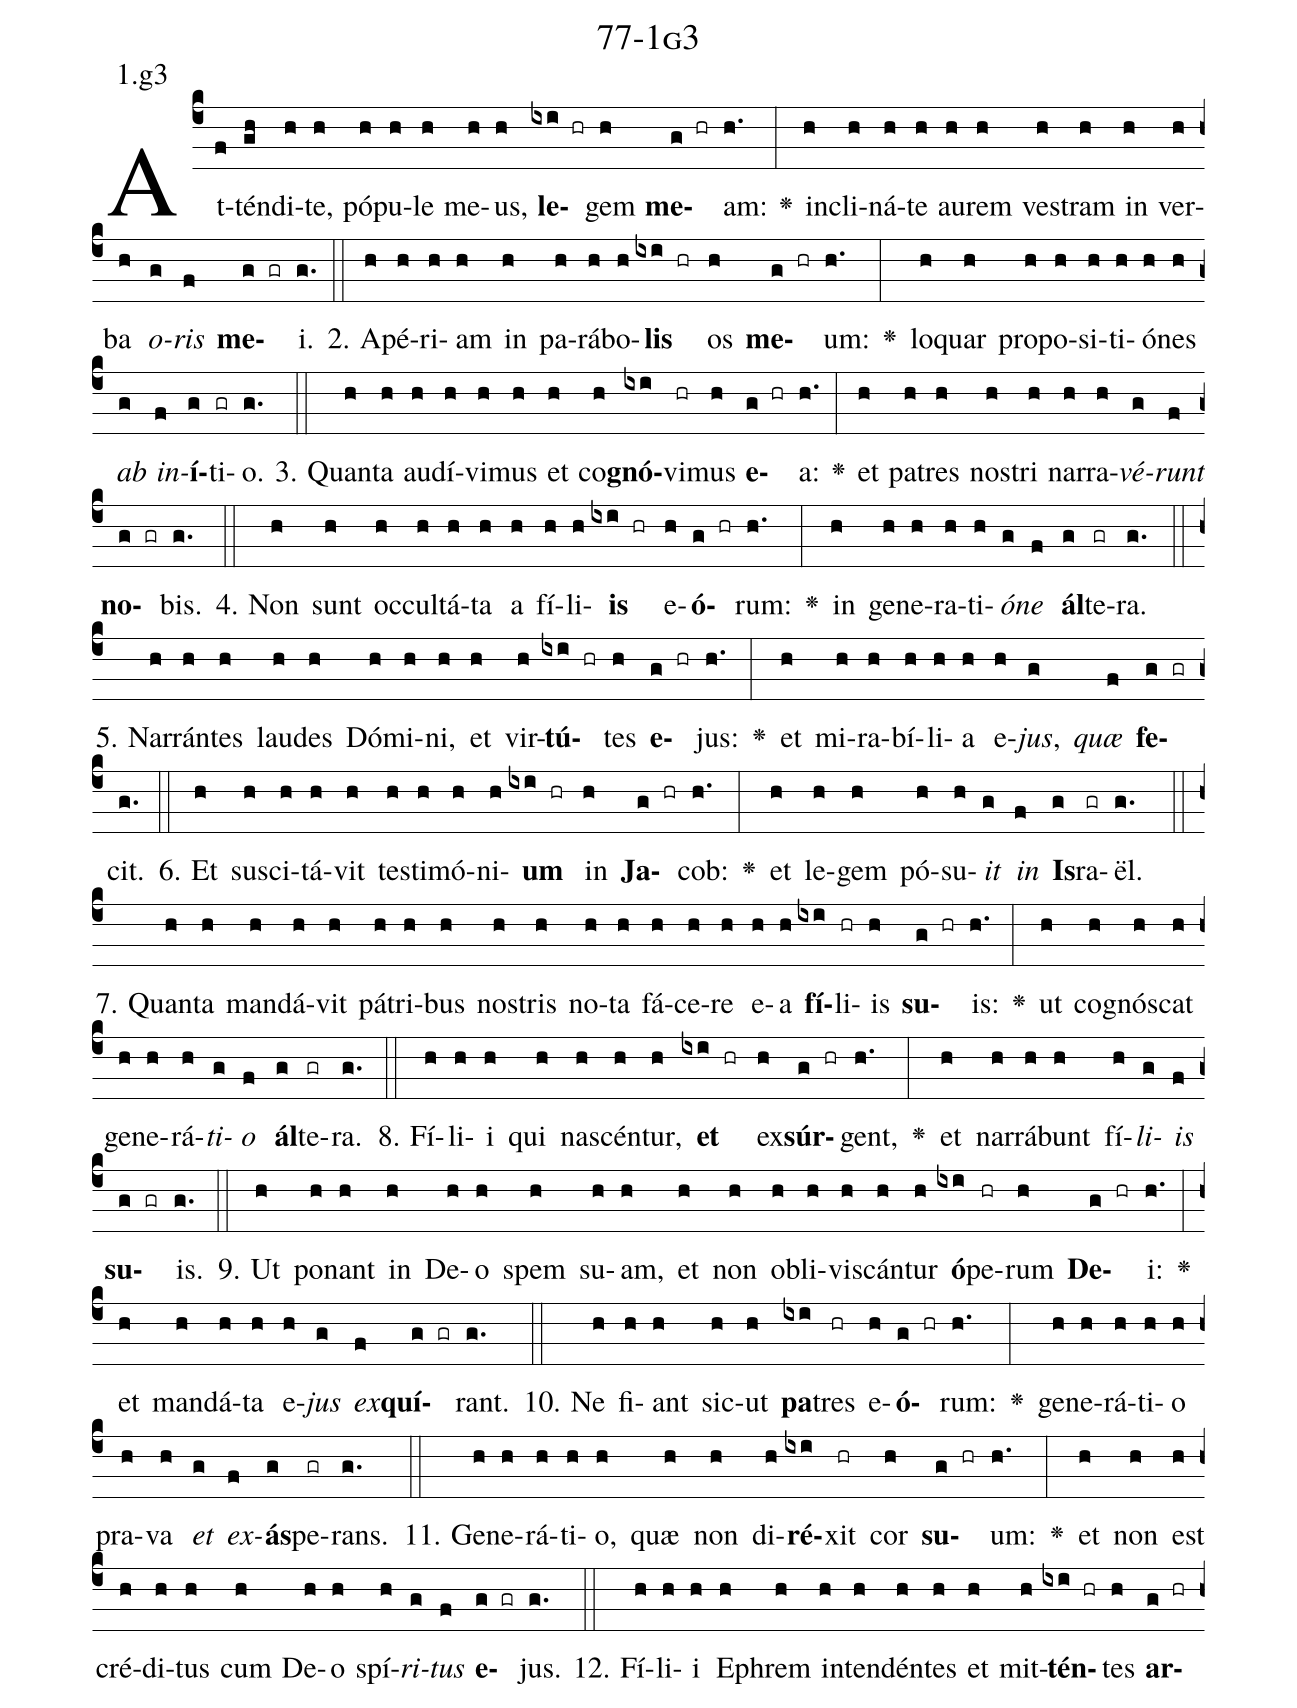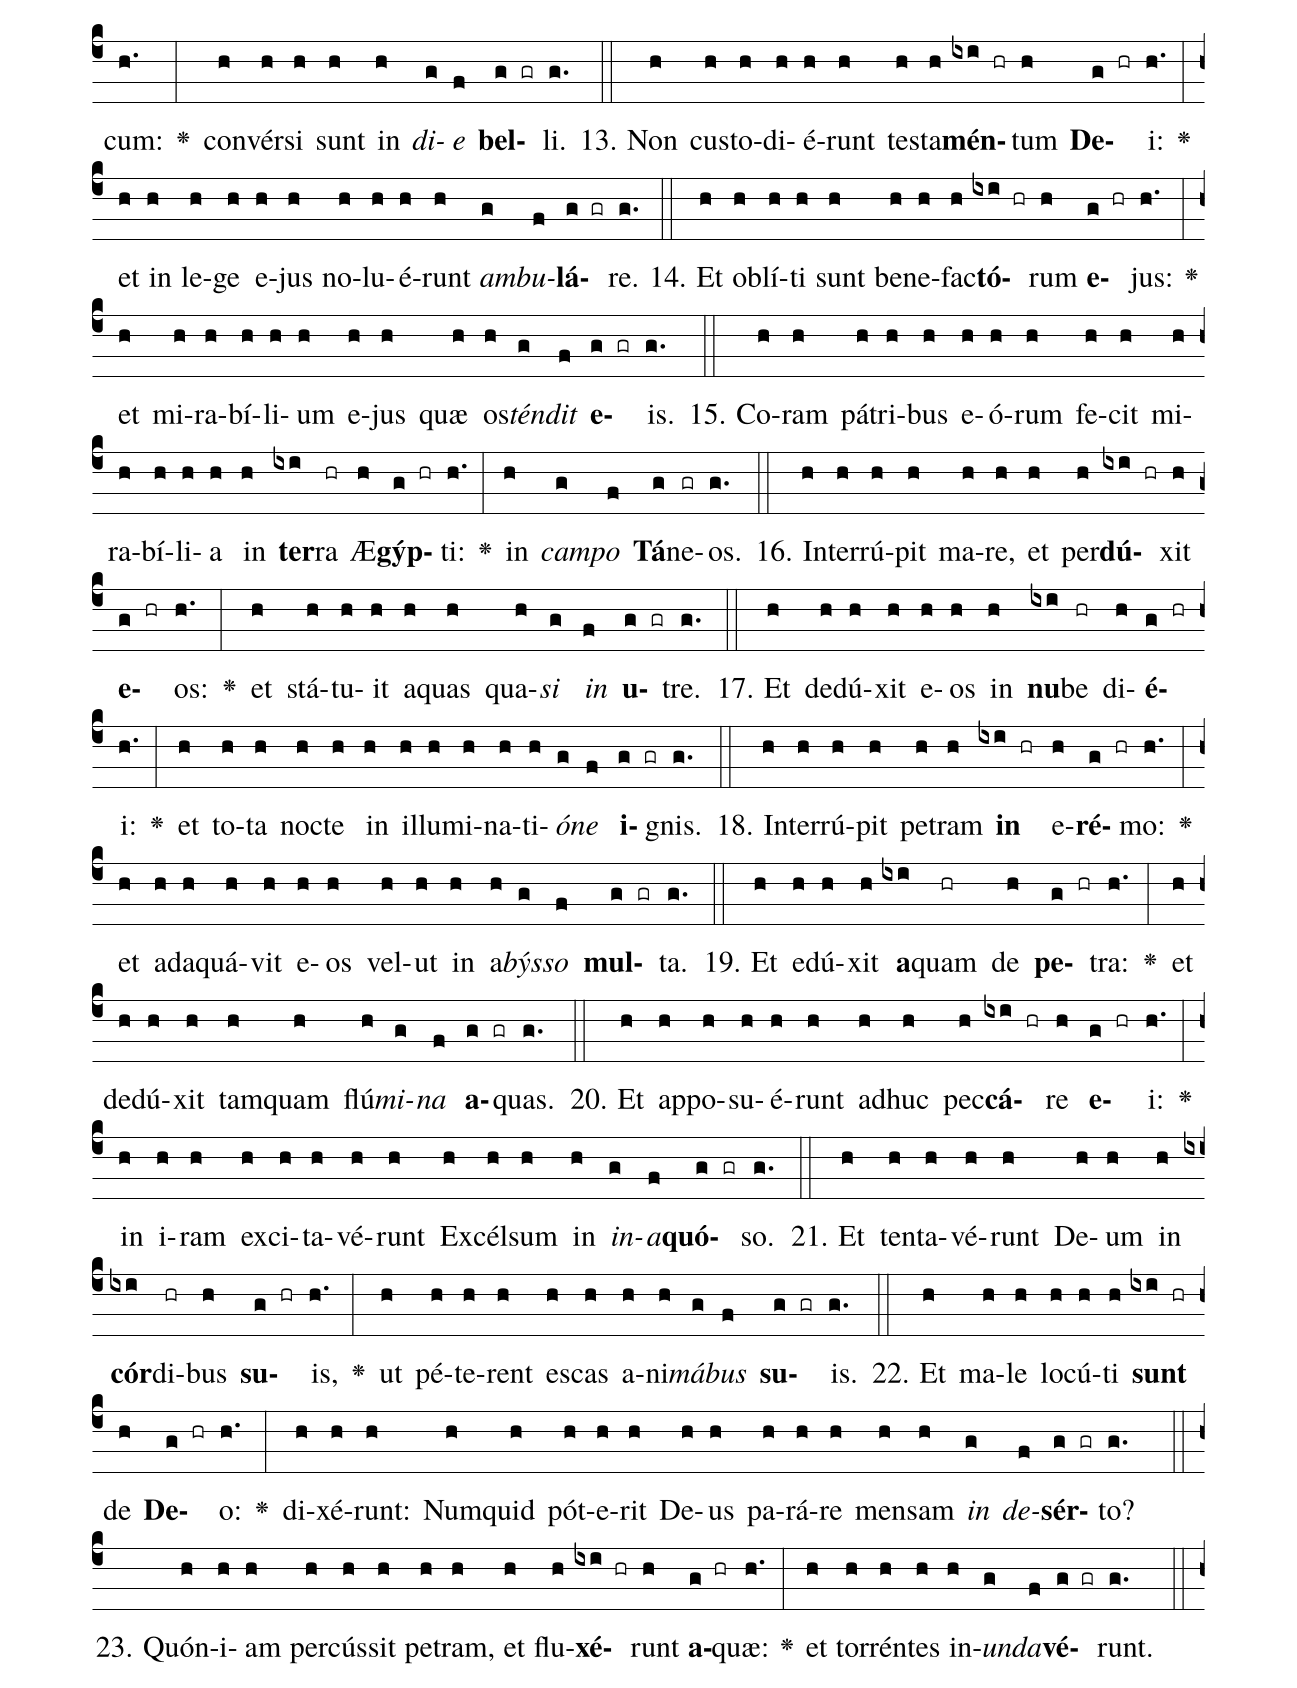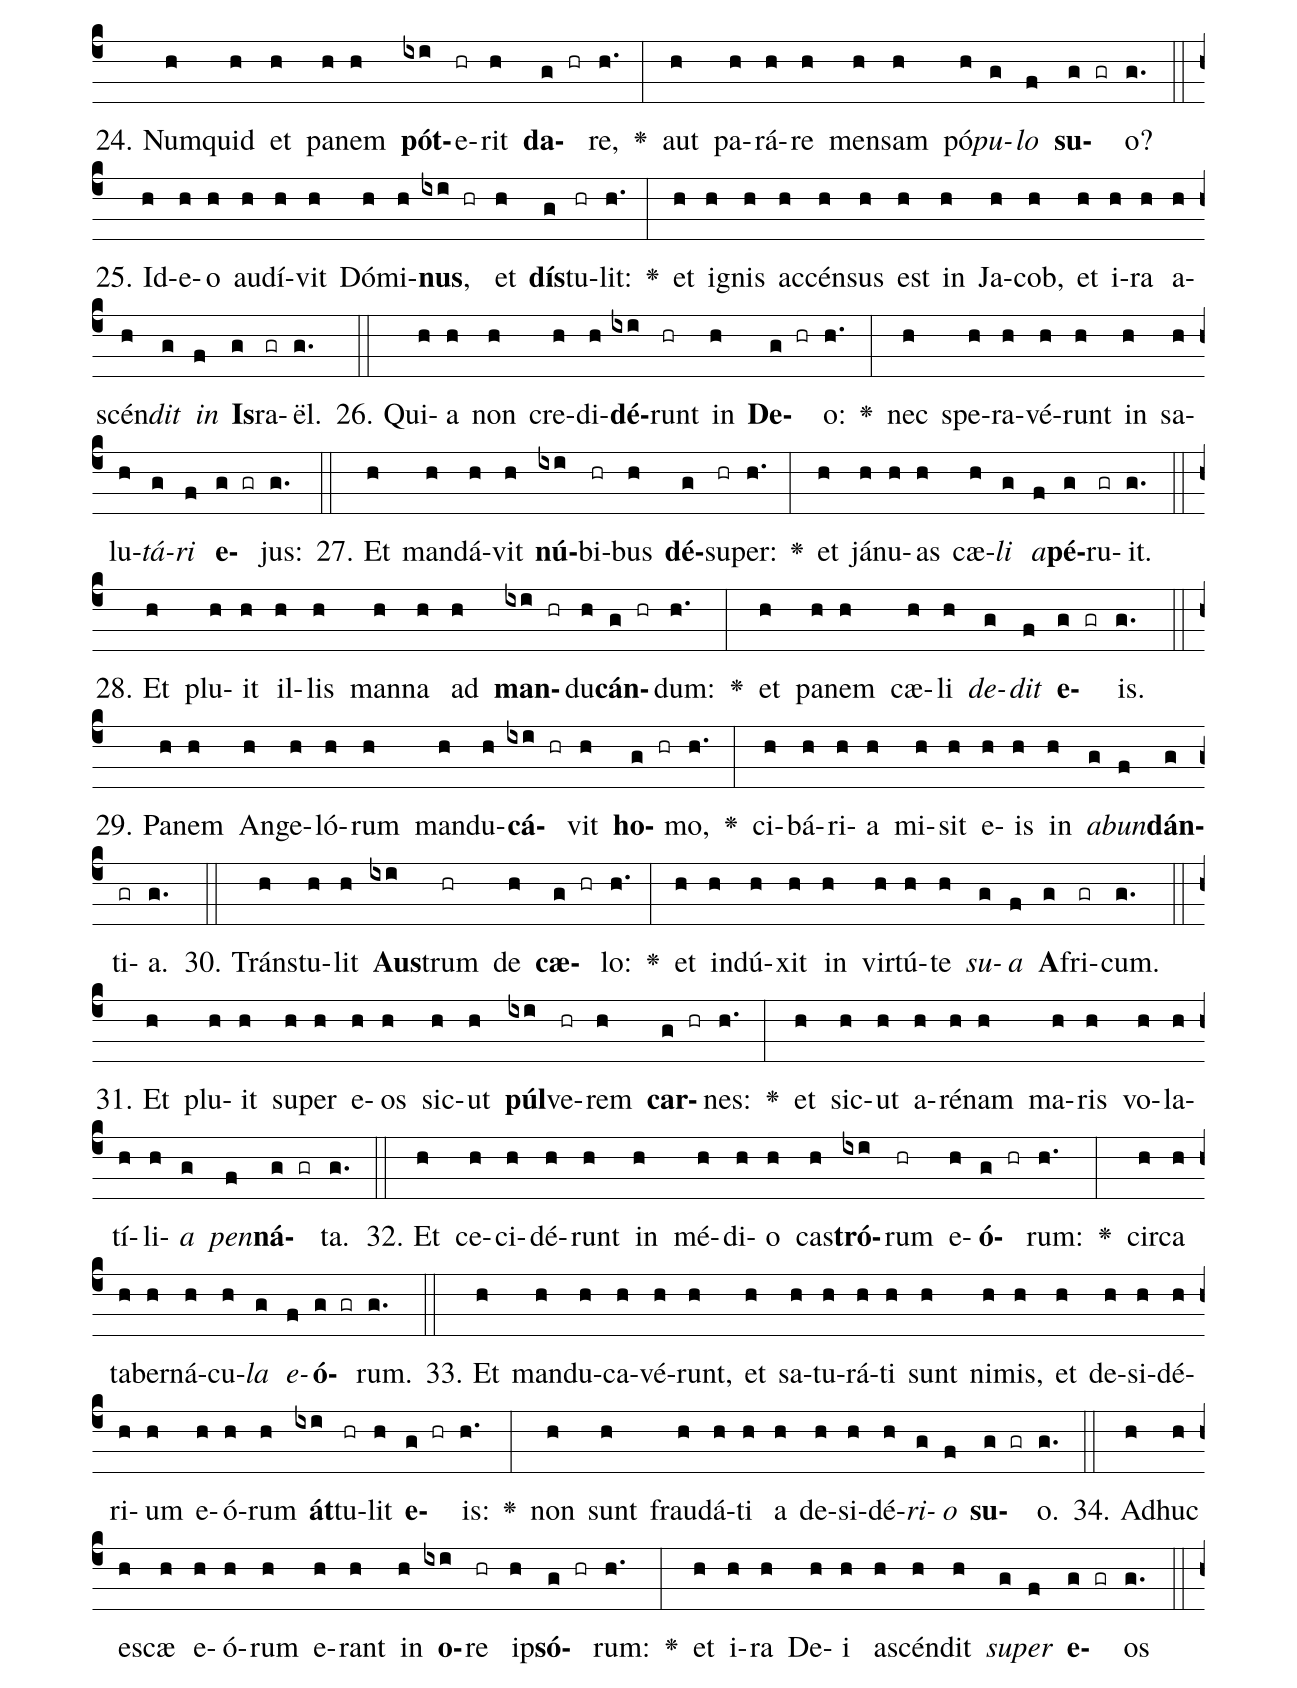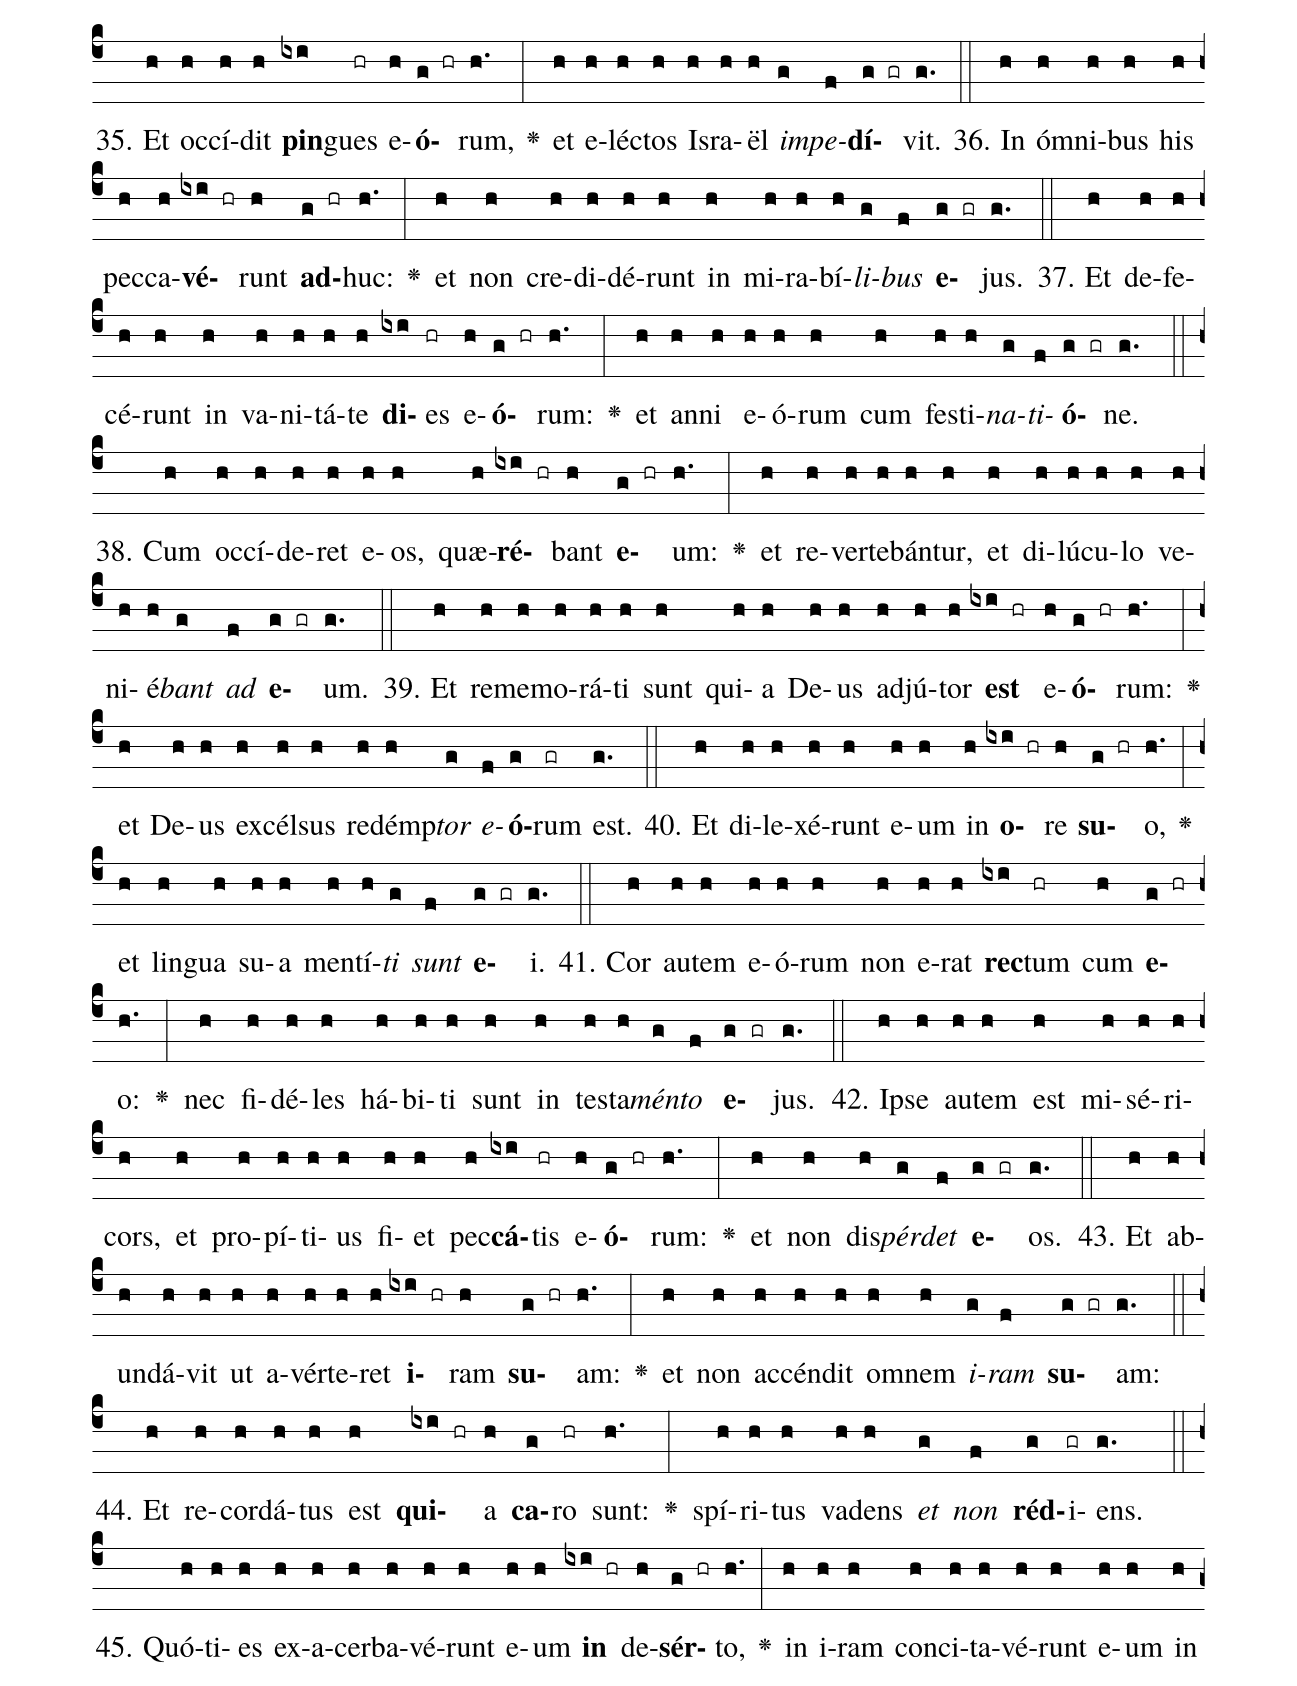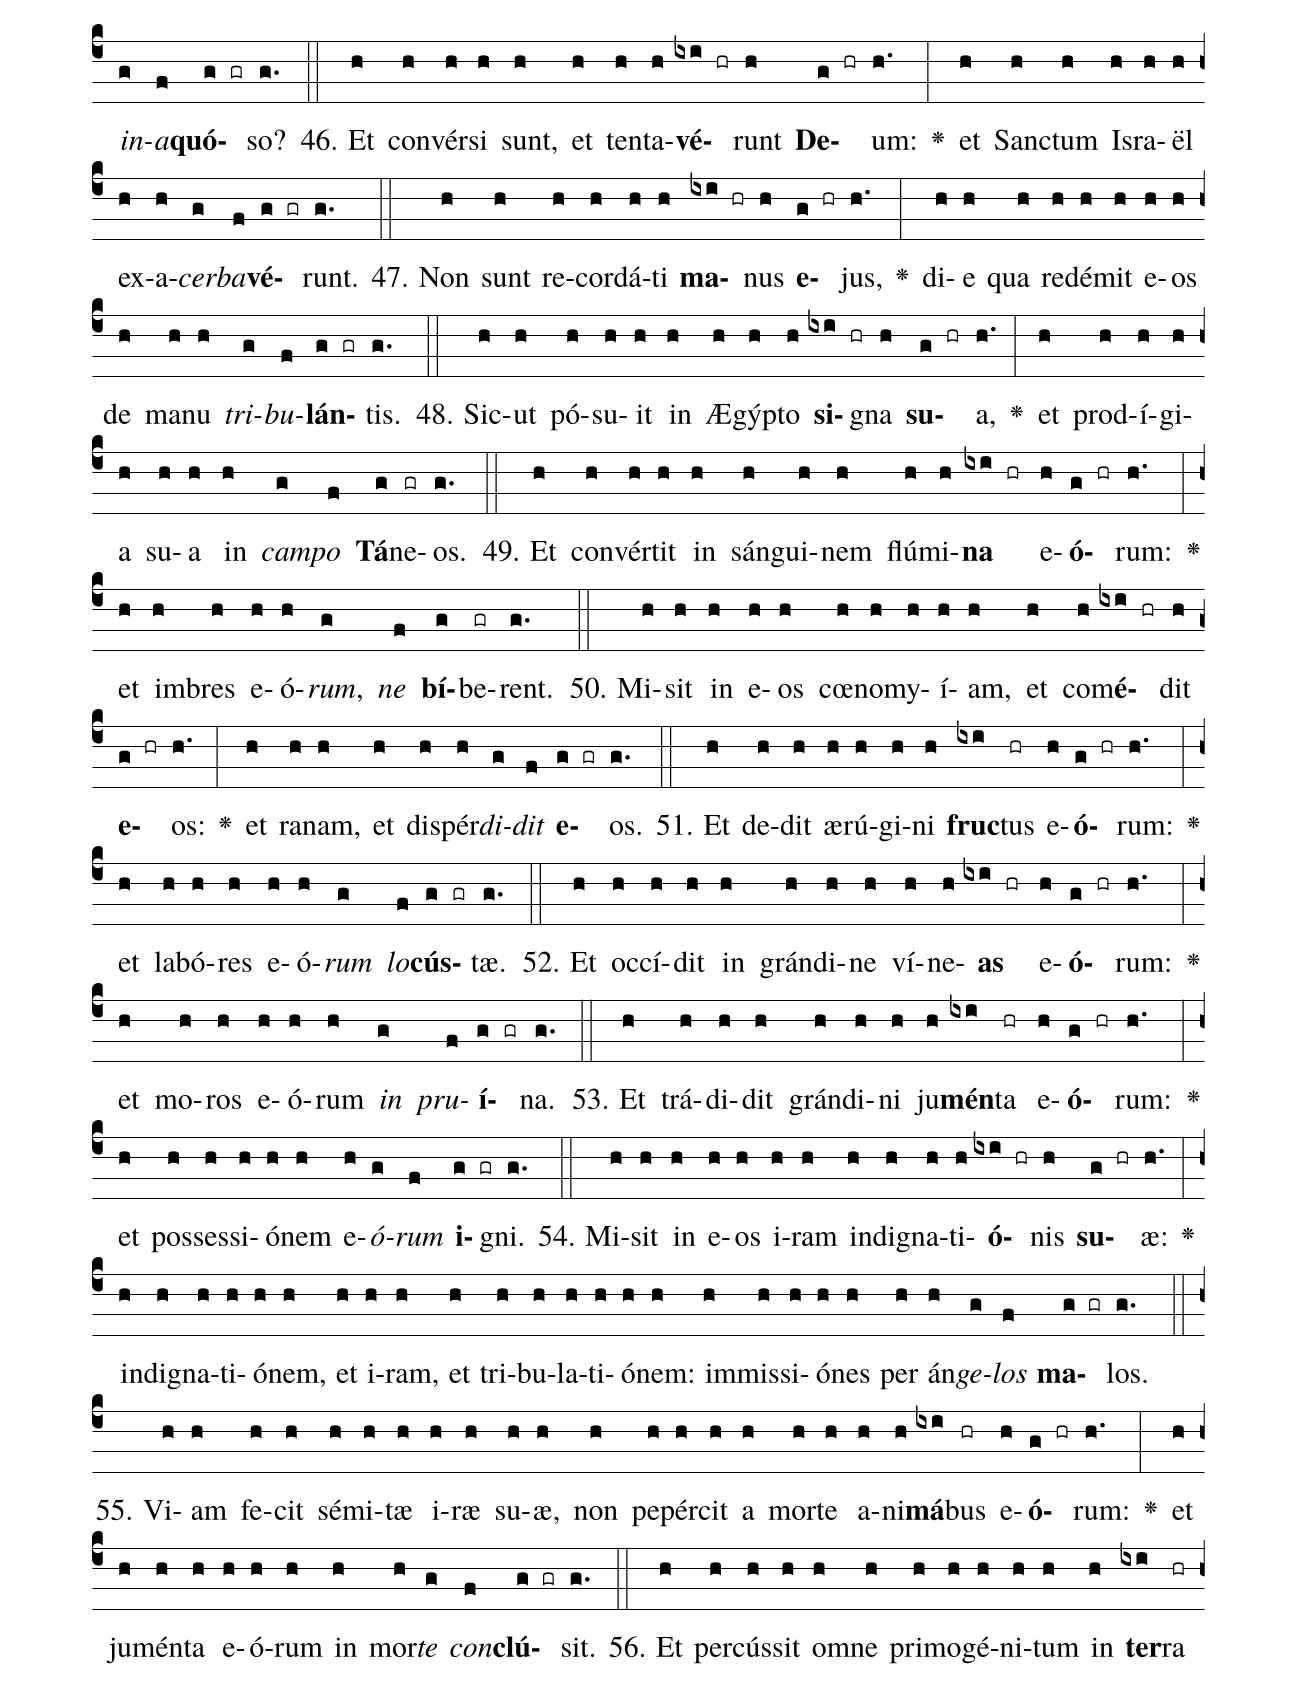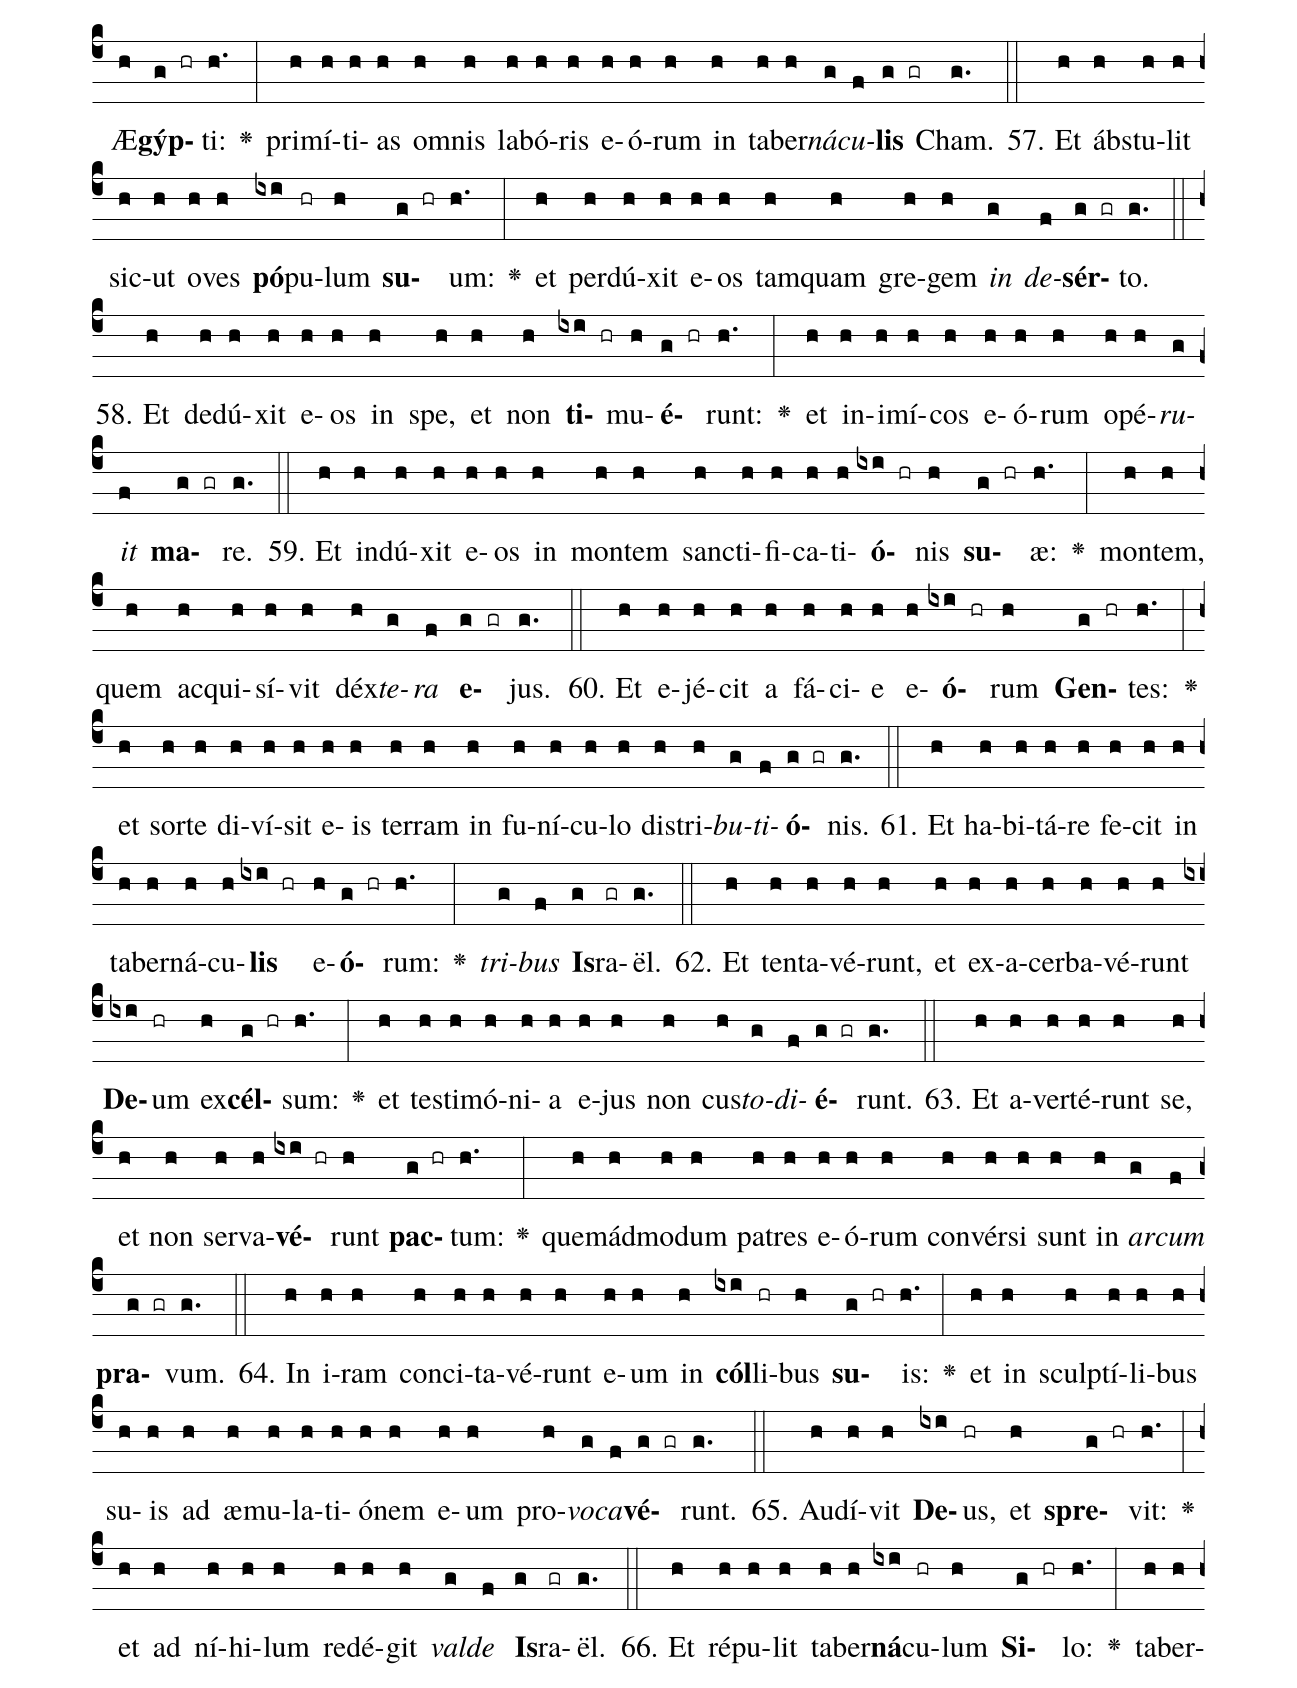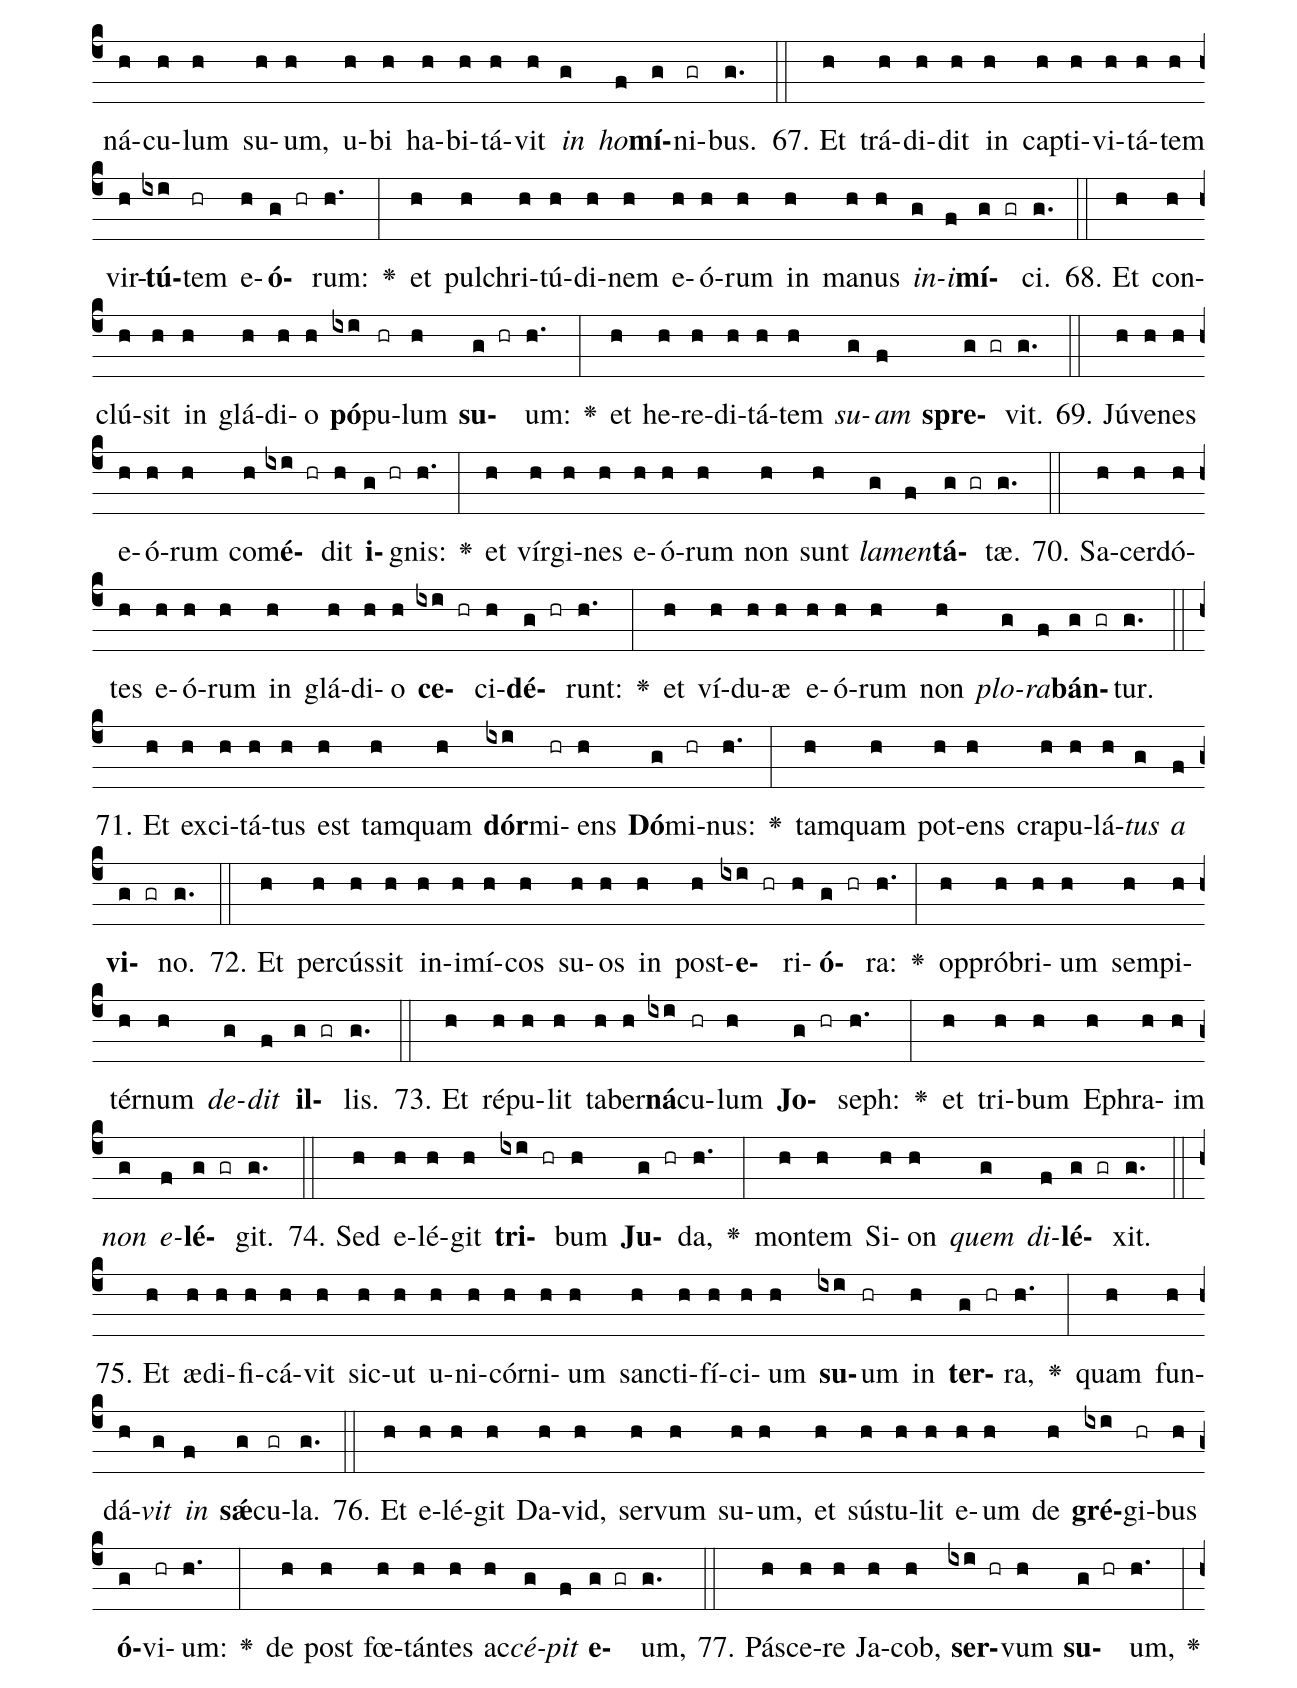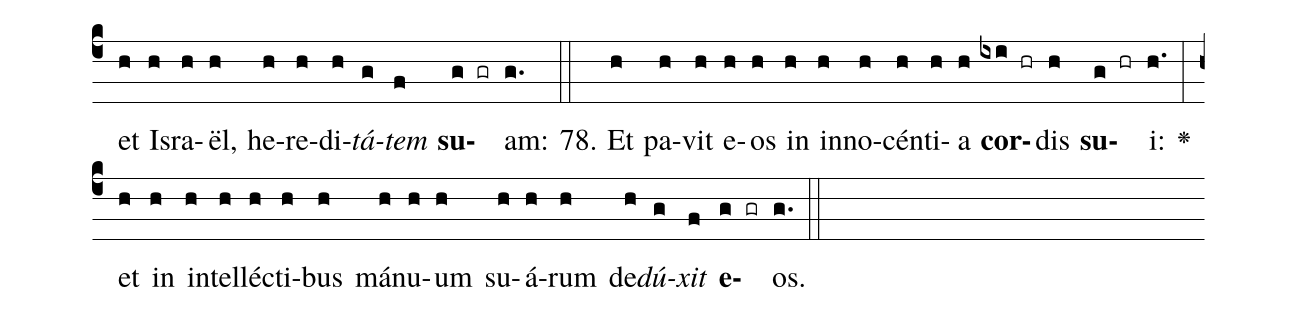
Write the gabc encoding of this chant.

name: 77-1g3;
annotation: 1.g3;
%%
(c4)At(f)tén(gh)di(h)te,(h) pó(h)pu(h)le(h) me(h)us,(h) <b>le</b>(ixi hr)gem(h) <b>me</b>(g hr)am:(h.) <v>\greheightstar</v>(:) in(h)cli(h)ná(h)te(h) au(h)rem(h) ves(h)tram(h) in(h) ver(h)ba(h) <i>o</i>(g)<i>ris</i>(f) <b>me</b>(g gr)i.(g.) (::)
2. A(h)pé(h)ri(h)am(h) in(h) pa(h)rá(h)bo(h)<b>lis</b>(ixi hr) os(h) <b>me</b>(g hr)um:(h.) <v>\greheightstar</v>(:) lo(h)quar(h) pro(h)po(h)si(h)ti(h)ó(h)nes(h) <i>ab</i>(g) <i>in</i>(f)<b>í</b>(g)ti(gr)o.(g.) (::)
3. Quan(h)ta(h) au(h)dí(h)vi(h)mus(h) et(h) co(h)<b>gnó</b>(ixi)vi(hr)mus(h) <b>e</b>(g hr)a:(h.) <v>\greheightstar</v>(:) et(h) pa(h)tres(h) nos(h)tri(h) nar(h)ra(h)<i>vé</i>(g)<i>runt</i>(f) <b>no</b>(g gr)bis.(g.) (::)
4. Non(h) sunt(h) oc(h)cul(h)tá(h)ta(h) a(h) fí(h)li(h)<b>is</b>(ixi hr) e(h)<b>ó</b>(g hr)rum:(h.) <v>\greheightstar</v>(:) in(h) ge(h)ne(h)ra(h)ti(h)<i>ó</i>(g)<i>ne</i>(f) <b>ál</b>(g)te(gr)ra.(g.) (::)
5. Nar(h)rán(h)tes(h) lau(h)des(h) Dó(h)mi(h)ni,(h) et(h) vir(h)<b>tú</b>(ixi hr)tes(h) <b>e</b>(g hr)jus:(h.) <v>\greheightstar</v>(:) et(h) mi(h)ra(h)bí(h)li(h)a(h) e(h)<i>jus</i>,(g) <i>quæ</i>(f) <b>fe</b>(g gr)cit.(g.) (::)
6. Et(h) su(h)sci(h)tá(h)vit(h) tes(h)ti(h)mó(h)ni(h)<b>um</b>(ixi hr) in(h) <b>Ja</b>(g hr)cob:(h.) <v>\greheightstar</v>(:) et(h) le(h)gem(h) pó(h)su(h)<i>it</i>(g) <i>in</i>(f) <b>Is</b>(g)ra(gr)ël.(g.) (::)
7. Quan(h)ta(h) man(h)dá(h)vit(h) pá(h)tri(h)bus(h) nos(h)tris(h) no(h)ta(h) fá(h)ce(h)re(h) e(h)a(h) <b>fí</b>(ixi)li(hr)is(h) <b>su</b>(g hr)is:(h.) <v>\greheightstar</v>(:) ut(h) co(h)gnós(h)cat(h) ge(h)ne(h)rá(h)<i>ti</i>(g)<i>o</i>(f) <b>ál</b>(g)te(gr)ra.(g.) (::)
8. Fí(h)li(h)i(h) qui(h) na(h)scén(h)tur,(h) <b>et</b>(ixi hr) ex(h)<b>súr</b>(g hr)gent,(h.) <v>\greheightstar</v>(:) et(h) nar(h)rá(h)bunt(h) fí(h)<i>li</i>(g)<i>is</i>(f) <b>su</b>(g gr)is.(g.) (::)
9. Ut(h) po(h)nant(h) in(h) De(h)o(h) spem(h) su(h)am,(h) et(h) non(h) ob(h)li(h)vis(h)cán(h)tur(h) <b>ó</b>(ixi)pe(hr)rum(h) <b>De</b>(g hr)i:(h.) <v>\greheightstar</v>(:) et(h) man(h)dá(h)ta(h) e(h)<i>jus</i>(g) <i>ex</i>(f)<b>quí</b>(g gr)rant.(g.) (::)
10. Ne(h) fi(h)ant(h) sic(h)ut(h) <b>pa</b>(ixi)tres(hr) e(h)<b>ó</b>(g hr)rum:(h.) <v>\greheightstar</v>(:) ge(h)ne(h)rá(h)ti(h)o(h) pra(h)va(h) <i>et</i>(g) <i>ex</i>(f)<b>ás</b>(g)pe(gr)rans.(g.) (::)
11. Ge(h)ne(h)rá(h)ti(h)o,(h) quæ(h) non(h) di(h)<b>ré</b>(ixi)xit(hr) cor(h) <b>su</b>(g hr)um:(h.) <v>\greheightstar</v>(:) et(h) non(h) est(h) cré(h)di(h)tus(h) cum(h) De(h)o(h) spí(h)<i>ri</i>(g)<i>tus</i>(f) <b>e</b>(g gr)jus.(g.) (::)
12. Fí(h)li(h)i(h) E(h)phrem(h) in(h)ten(h)dén(h)tes(h) et(h) mit(h)<b>tén</b>(ixi hr)tes(h) <b>ar</b>(g hr)cum:(h.) <v>\greheightstar</v>(:) con(h)vér(h)si(h) sunt(h) in(h) <i>di</i>(g)<i>e</i>(f) <b>bel</b>(g gr)li.(g.) (::)
13. Non(h) cus(h)to(h)di(h)é(h)runt(h) tes(h)ta(h)<b>mén</b>(ixi hr)tum(h) <b>De</b>(g hr)i:(h.) <v>\greheightstar</v>(:) et(h) in(h) le(h)ge(h) e(h)jus(h) no(h)lu(h)é(h)runt(h) <i>am</i>(g)<i>bu</i>(f)<b>lá</b>(g gr)re.(g.) (::)
14. Et(h) ob(h)lí(h)ti(h) sunt(h) be(h)ne(h)fac(h)<b>tó</b>(ixi hr)rum(h) <b>e</b>(g hr)jus:(h.) <v>\greheightstar</v>(:) et(h) mi(h)ra(h)bí(h)li(h)um(h) e(h)jus(h) quæ(h) os(h)<i>tén</i>(g)<i>dit</i>(f) <b>e</b>(g gr)is.(g.) (::)
15. Co(h)ram(h) pá(h)tri(h)bus(h) e(h)ó(h)rum(h) fe(h)cit(h) mi(h)ra(h)bí(h)li(h)a(h) in(h) <b>ter</b>(ixi)ra(hr) Æ(h)<b>gýp</b>(g hr)ti:(h.) <v>\greheightstar</v>(:) in(h) <i>cam</i>(g)<i>po</i>(f) <b>Tá</b>(g)ne(gr)os.(g.) (::)
16. In(h)ter(h)rú(h)pit(h) ma(h)re,(h) et(h) per(h)<b>dú</b>(ixi hr)xit(h) <b>e</b>(g hr)os:(h.) <v>\greheightstar</v>(:) et(h) stá(h)tu(h)it(h) a(h)quas(h) qua(h)<i>si</i>(g) <i>in</i>(f) <b>u</b>(g gr)tre.(g.) (::)
17. Et(h) de(h)dú(h)xit(h) e(h)os(h) in(h) <b>nu</b>(ixi)be(hr) di(h)<b>é</b>(g hr)i:(h.) <v>\greheightstar</v>(:) et(h) to(h)ta(h) noc(h)te(h) in(h) il(h)lu(h)mi(h)na(h)ti(h)<i>ó</i>(g)<i>ne</i>(f) <b>i</b>(g gr)gnis.(g.) (::)
18. In(h)ter(h)rú(h)pit(h) pe(h)tram(h) <b>in</b>(ixi hr) e(h)<b>ré</b>(g hr)mo:(h.) <v>\greheightstar</v>(:) et(h) ad(h)a(h)quá(h)vit(h) e(h)os(h) vel(h)ut(h) in(h) a(h)<i>býs</i>(g)<i>so</i>(f) <b>mul</b>(g gr)ta.(g.) (::)
19. Et(h) e(h)dú(h)xit(h) <b>a</b>(ixi)quam(hr) de(h) <b>pe</b>(g hr)tra:(h.) <v>\greheightstar</v>(:) et(h) de(h)dú(h)xit(h) tam(h)quam(h) flú(h)<i>mi</i>(g)<i>na</i>(f) <b>a</b>(g gr)quas.(g.) (::)
20. Et(h) ap(h)po(h)su(h)é(h)runt(h) ad(h)huc(h) pec(h)<b>cá</b>(ixi hr)re(h) <b>e</b>(g hr)i:(h.) <v>\greheightstar</v>(:) in(h) i(h)ram(h) ex(h)ci(h)ta(h)vé(h)runt(h) Ex(h)cél(h)sum(h) in(h) <i>in</i>(g)<i>a</i>(f)<b>quó</b>(g gr)so.(g.) (::)
21. Et(h) ten(h)ta(h)vé(h)runt(h) De(h)um(h) in(h) <b>cór</b>(ixi)di(hr)bus(h) <b>su</b>(g hr)is,(h.) <v>\greheightstar</v>(:) ut(h) pé(h)te(h)rent(h) es(h)cas(h) a(h)ni(h)<i>má</i>(g)<i>bus</i>(f) <b>su</b>(g gr)is.(g.) (::)
22. Et(h) ma(h)le(h) lo(h)cú(h)ti(h) <b>sunt</b>(ixi hr) de(h) <b>De</b>(g hr)o:(h.) <v>\greheightstar</v>(:) di(h)xé(h)runt:(h) Num(h)quid(h) pót(h)e(h)rit(h) De(h)us(h) pa(h)rá(h)re(h) men(h)sam(h) <i>in</i>(g) <i>de</i>(f)<b>sér</b>(g gr)to?(g.) (::)
23. Quón(h)i(h)am(h) per(h)cús(h)sit(h) pe(h)tram,(h) et(h) flu(h)<b>xé</b>(ixi hr)runt(h) <b>a</b>(g hr)quæ:(h.) <v>\greheightstar</v>(:) et(h) tor(h)rén(h)tes(h) in(h)<i>un</i>(g)<i>da</i>(f)<b>vé</b>(g gr)runt.(g.) (::)
24. Num(h)quid(h) et(h) pa(h)nem(h) <b>pót</b>(ixi)e(hr)rit(h) <b>da</b>(g hr)re,(h.) <v>\greheightstar</v>(:) aut(h) pa(h)rá(h)re(h) men(h)sam(h) pó(h)<i>pu</i>(g)<i>lo</i>(f) <b>su</b>(g gr)o?(g.) (::)
25. Id(h)e(h)o(h) au(h)dí(h)vit(h) Dó(h)mi(h)<b>nus</b>,(ixi hr) et(h) <b>dís</b>(g)tu(hr)lit:(h.) <v>\greheightstar</v>(:) et(h) i(h)gnis(h) ac(h)cén(h)sus(h) est(h) in(h) Ja(h)cob,(h) et(h) i(h)ra(h) a(h)scén(h)<i>dit</i>(g) <i>in</i>(f) <b>Is</b>(g)ra(gr)ël.(g.) (::)
26. Qui(h)a(h) non(h) cre(h)di(h)<b>dé</b>(ixi)runt(hr) in(h) <b>De</b>(g hr)o:(h.) <v>\greheightstar</v>(:) nec(h) spe(h)ra(h)vé(h)runt(h) in(h) sa(h)lu(h)<i>tá</i>(g)<i>ri</i>(f) <b>e</b>(g gr)jus:(g.) (::)
27. Et(h) man(h)dá(h)vit(h) <b>nú</b>(ixi)bi(hr)bus(h) <b>dé</b>(g)su(hr)per:(h.) <v>\greheightstar</v>(:) et(h) já(h)nu(h)as(h) cæ(h)<i>li</i>(g) <i>a</i>(f)<b>pé</b>(g)ru(gr)it.(g.) (::)
28. Et(h) plu(h)it(h) il(h)lis(h) man(h)na(h) ad(h) <b>man</b>(ixi hr)du(h)<b>cán</b>(g hr)dum:(h.) <v>\greheightstar</v>(:) et(h) pa(h)nem(h) cæ(h)li(h) <i>de</i>(g)<i>dit</i>(f) <b>e</b>(g gr)is.(g.) (::)
29. Pa(h)nem(h) An(h)ge(h)ló(h)rum(h) man(h)du(h)<b>cá</b>(ixi hr)vit(h) <b>ho</b>(g hr)mo,(h.) <v>\greheightstar</v>(:) ci(h)bá(h)ri(h)a(h) mi(h)sit(h) e(h)is(h) in(h) <i>ab</i>(g)<i>un</i>(f)<b>dán</b>(g)ti(gr)a.(g.) (::)
30. Tráns(h)tu(h)lit(h) <b>Aus</b>(ixi)trum(hr) de(h) <b>cæ</b>(g hr)lo:(h.) <v>\greheightstar</v>(:) et(h) in(h)dú(h)xit(h) in(h) vir(h)tú(h)te(h) <i>su</i>(g)<i>a</i>(f) <b>A</b>(g)fri(gr)cum.(g.) (::)
31. Et(h) plu(h)it(h) su(h)per(h) e(h)os(h) sic(h)ut(h) <b>púl</b>(ixi)ve(hr)rem(h) <b>car</b>(g hr)nes:(h.) <v>\greheightstar</v>(:) et(h) sic(h)ut(h) a(h)ré(h)nam(h) ma(h)ris(h) vo(h)la(h)tí(h)li(h)<i>a</i>(g) <i>pen</i>(f)<b>ná</b>(g gr)ta.(g.) (::)
32. Et(h) ce(h)ci(h)dé(h)runt(h) in(h) mé(h)di(h)o(h) cas(h)<b>tró</b>(ixi)rum(hr) e(h)<b>ó</b>(g hr)rum:(h.) <v>\greheightstar</v>(:) cir(h)ca(h) ta(h)ber(h)ná(h)cu(h)<i>la</i>(g) <i>e</i>(f)<b>ó</b>(g gr)rum.(g.) (::)
33. Et(h) man(h)du(h)ca(h)vé(h)runt,(h) et(h) sa(h)tu(h)rá(h)ti(h) sunt(h) ni(h)mis,(h) et(h) de(h)si(h)dé(h)ri(h)um(h) e(h)ó(h)rum(h) <b>át</b>(ixi)tu(hr)lit(h) <b>e</b>(g hr)is:(h.) <v>\greheightstar</v>(:) non(h) sunt(h) frau(h)dá(h)ti(h) a(h) de(h)si(h)dé(h)<i>ri</i>(g)<i>o</i>(f) <b>su</b>(g gr)o.(g.) (::)
34. Ad(h)huc(h) e(h)scæ(h) e(h)ó(h)rum(h) e(h)rant(h) in(h) <b>o</b>(ixi)re(hr) ip(h)<b>só</b>(g hr)rum:(h.) <v>\greheightstar</v>(:) et(h) i(h)ra(h) De(h)i(h) a(h)scén(h)dit(h) <i>su</i>(g)<i>per</i>(f) <b>e</b>(g gr)os(g.) (::)
35. Et(h) oc(h)cí(h)dit(h) <b>pin</b>(ixi)gues(hr) e(h)<b>ó</b>(g hr)rum,(h.) <v>\greheightstar</v>(:) et(h) e(h)léc(h)tos(h) Is(h)ra(h)ël(h) <i>im</i>(g)<i>pe</i>(f)<b>dí</b>(g gr)vit.(g.) (::)
36. In(h) óm(h)ni(h)bus(h) his(h) pec(h)ca(h)<b>vé</b>(ixi hr)runt(h) <b>ad</b>(g hr)huc:(h.) <v>\greheightstar</v>(:) et(h) non(h) cre(h)di(h)dé(h)runt(h) in(h) mi(h)ra(h)bí(h)<i>li</i>(g)<i>bus</i>(f) <b>e</b>(g gr)jus.(g.) (::)
37. Et(h) de(h)fe(h)cé(h)runt(h) in(h) va(h)ni(h)tá(h)te(h) <b>di</b>(ixi)es(hr) e(h)<b>ó</b>(g hr)rum:(h.) <v>\greheightstar</v>(:) et(h) an(h)ni(h) e(h)ó(h)rum(h) cum(h) fes(h)ti(h)<i>na</i>(g)<i>ti</i>(f)<b>ó</b>(g gr)ne.(g.) (::)
38. Cum(h) oc(h)cí(h)de(h)ret(h) e(h)os,(h) quæ(h)<b>ré</b>(ixi hr)bant(h) <b>e</b>(g hr)um:(h.) <v>\greheightstar</v>(:) et(h) re(h)ver(h)te(h)bán(h)tur,(h) et(h) di(h)lú(h)cu(h)lo(h) ve(h)ni(h)é(h)<i>bant</i>(g) <i>ad</i>(f) <b>e</b>(g gr)um.(g.) (::)
39. Et(h) re(h)me(h)mo(h)rá(h)ti(h) sunt(h) qui(h)a(h) De(h)us(h) ad(h)jú(h)tor(h) <b>est</b>(ixi hr) e(h)<b>ó</b>(g hr)rum:(h.) <v>\greheightstar</v>(:) et(h) De(h)us(h) ex(h)cél(h)sus(h) red(h)émp(h)<i>tor</i>(g) <i>e</i>(f)<b>ó</b>(g)rum(gr) est.(g.) (::)
40. Et(h) di(h)le(h)xé(h)runt(h) e(h)um(h) in(h) <b>o</b>(ixi hr)re(h) <b>su</b>(g hr)o,(h.) <v>\greheightstar</v>(:) et(h) lin(h)gua(h) su(h)a(h) men(h)tí(h)<i>ti</i>(g) <i>sunt</i>(f) <b>e</b>(g gr)i.(g.) (::)
41. Cor(h) au(h)tem(h) e(h)ó(h)rum(h) non(h) e(h)rat(h) <b>rec</b>(ixi)tum(hr) cum(h) <b>e</b>(g hr)o:(h.) <v>\greheightstar</v>(:) nec(h) fi(h)dé(h)les(h) há(h)bi(h)ti(h) sunt(h) in(h) tes(h)ta(h)<i>mén</i>(g)<i>to</i>(f) <b>e</b>(g gr)jus.(g.) (::)
42. Ip(h)se(h) au(h)tem(h) est(h) mi(h)sé(h)ri(h)cors,(h) et(h) pro(h)pí(h)ti(h)us(h) fi(h)et(h) pec(h)<b>cá</b>(ixi)tis(hr) e(h)<b>ó</b>(g hr)rum:(h.) <v>\greheightstar</v>(:) et(h) non(h) dis(h)<i>pér</i>(g)<i>det</i>(f) <b>e</b>(g gr)os.(g.) (::)
43. Et(h) ab(h)un(h)dá(h)vit(h) ut(h) a(h)vér(h)te(h)ret(h) <b>i</b>(ixi hr)ram(h) <b>su</b>(g hr)am:(h.) <v>\greheightstar</v>(:) et(h) non(h) ac(h)cén(h)dit(h) om(h)nem(h) <i>i</i>(g)<i>ram</i>(f) <b>su</b>(g gr)am:(g.) (::)
44. Et(h) re(h)cor(h)dá(h)tus(h) est(h) <b>qui</b>(ixi hr)a(h) <b>ca</b>(g)ro(hr) sunt:(h.) <v>\greheightstar</v>(:) spí(h)ri(h)tus(h) va(h)dens(h) <i>et</i>(g) <i>non</i>(f) <b>réd</b>(g)i(gr)ens.(g.) (::)
45. Quó(h)ti(h)es(h) ex(h)a(h)cer(h)ba(h)vé(h)runt(h) e(h)um(h) <b>in</b>(ixi hr) de(h)<b>sér</b>(g hr)to,(h.) <v>\greheightstar</v>(:) in(h) i(h)ram(h) con(h)ci(h)ta(h)vé(h)runt(h) e(h)um(h) in(h) <i>in</i>(g)<i>a</i>(f)<b>quó</b>(g gr)so?(g.) (::)
46. Et(h) con(h)vér(h)si(h) sunt,(h) et(h) ten(h)ta(h)<b>vé</b>(ixi hr)runt(h) <b>De</b>(g hr)um:(h.) <v>\greheightstar</v>(:) et(h) Sanc(h)tum(h) Is(h)ra(h)ël(h) ex(h)a(h)<i>cer</i>(g)<i>ba</i>(f)<b>vé</b>(g gr)runt.(g.) (::)
47. Non(h) sunt(h) re(h)cor(h)dá(h)ti(h) <b>ma</b>(ixi hr)nus(h) <b>e</b>(g hr)jus,(h.) <v>\greheightstar</v>(:) di(h)e(h) qua(h) red(h)é(h)mit(h) e(h)os(h) de(h) ma(h)nu(h) <i>tri</i>(g)<i>bu</i>(f)<b>lán</b>(g gr)tis.(g.) (::)
48. Sic(h)ut(h) pó(h)su(h)it(h) in(h) Æ(h)gýp(h)to(h) <b>si</b>(ixi hr)gna(h) <b>su</b>(g hr)a,(h.) <v>\greheightstar</v>(:) et(h) prod(h)í(h)gi(h)a(h) su(h)a(h) in(h) <i>cam</i>(g)<i>po</i>(f) <b>Tá</b>(g)ne(gr)os.(g.) (::)
49. Et(h) con(h)vér(h)tit(h) in(h) sán(h)gui(h)nem(h) flú(h)mi(h)<b>na</b>(ixi hr) e(h)<b>ó</b>(g hr)rum:(h.) <v>\greheightstar</v>(:) et(h) im(h)bres(h) e(h)ó(h)<i>rum</i>,(g) <i>ne</i>(f) <b>bí</b>(g)be(gr)rent.(g.) (::)
50. Mi(h)sit(h) in(h) e(h)os(h) cœ(h)no(h)my(h)í(h)am,(h) et(h) com(h)<b>é</b>(ixi hr)dit(h) <b>e</b>(g hr)os:(h.) <v>\greheightstar</v>(:) et(h) ra(h)nam,(h) et(h) dis(h)pér(h)<i>di</i>(g)<i>dit</i>(f) <b>e</b>(g gr)os.(g.) (::)
51. Et(h) de(h)dit(h) æ(h)rú(h)gi(h)ni(h) <b>fruc</b>(ixi)tus(hr) e(h)<b>ó</b>(g hr)rum:(h.) <v>\greheightstar</v>(:) et(h) la(h)bó(h)res(h) e(h)ó(h)<i>rum</i>(g) <i>lo</i>(f)<b>cús</b>(g gr)tæ.(g.) (::)
52. Et(h) oc(h)cí(h)dit(h) in(h) grán(h)di(h)ne(h) ví(h)ne(h)<b>as</b>(ixi hr) e(h)<b>ó</b>(g hr)rum:(h.) <v>\greheightstar</v>(:) et(h) mo(h)ros(h) e(h)ó(h)rum(h) <i>in</i>(g) <i>pru</i>(f)<b>í</b>(g gr)na.(g.) (::)
53. Et(h) trá(h)di(h)dit(h) grán(h)di(h)ni(h) ju(h)<b>mén</b>(ixi)ta(hr) e(h)<b>ó</b>(g hr)rum:(h.) <v>\greheightstar</v>(:) et(h) pos(h)ses(h)si(h)ó(h)nem(h) e(h)<i>ó</i>(g)<i>rum</i>(f) <b>i</b>(g gr)gni.(g.) (::)
54. Mi(h)sit(h) in(h) e(h)os(h) i(h)ram(h) in(h)di(h)gna(h)ti(h)<b>ó</b>(ixi hr)nis(h) <b>su</b>(g hr)æ:(h.) <v>\greheightstar</v>(:) in(h)di(h)gna(h)ti(h)ó(h)nem,(h) et(h) i(h)ram,(h) et(h) tri(h)bu(h)la(h)ti(h)ó(h)nem:(h) im(h)mis(h)si(h)ó(h)nes(h) per(h) án(h)<i>ge</i>(g)<i>los</i>(f) <b>ma</b>(g gr)los.(g.) (::)
55. Vi(h)am(h) fe(h)cit(h) sé(h)mi(h)tæ(h) i(h)ræ(h) su(h)æ,(h) non(h) pe(h)pér(h)cit(h) a(h) mor(h)te(h) a(h)ni(h)<b>má</b>(ixi)bus(hr) e(h)<b>ó</b>(g hr)rum:(h.) <v>\greheightstar</v>(:) et(h) ju(h)mén(h)ta(h) e(h)ó(h)rum(h) in(h) mor(h)<i>te</i>(g) <i>con</i>(f)<b>clú</b>(g gr)sit.(g.) (::)
56. Et(h) per(h)cús(h)sit(h) om(h)ne(h) pri(h)mo(h)gé(h)ni(h)tum(h) in(h) <b>ter</b>(ixi)ra(hr) Æ(h)<b>gýp</b>(g hr)ti:(h.) <v>\greheightstar</v>(:) pri(h)mí(h)ti(h)as(h) om(h)nis(h) la(h)bó(h)ris(h) e(h)ó(h)rum(h) in(h) ta(h)ber(h)<i>ná</i>(g)<i>cu</i>(f)<b>lis</b>(g gr) Cham.(g.) (::)
57. Et(h) ábs(h)tu(h)lit(h) sic(h)ut(h) o(h)ves(h) <b>pó</b>(ixi)pu(hr)lum(h) <b>su</b>(g hr)um:(h.) <v>\greheightstar</v>(:) et(h) per(h)dú(h)xit(h) e(h)os(h) tam(h)quam(h) gre(h)gem(h) <i>in</i>(g) <i>de</i>(f)<b>sér</b>(g gr)to.(g.) (::)
58. Et(h) de(h)dú(h)xit(h) e(h)os(h) in(h) spe,(h) et(h) non(h) <b>ti</b>(ixi hr)mu(h)<b>é</b>(g hr)runt:(h.) <v>\greheightstar</v>(:) et(h) in(h)i(h)mí(h)cos(h) e(h)ó(h)rum(h) o(h)pé(h)<i>ru</i>(g)<i>it</i>(f) <b>ma</b>(g gr)re.(g.) (::)
59. Et(h) in(h)dú(h)xit(h) e(h)os(h) in(h) mon(h)tem(h) sanc(h)ti(h)fi(h)ca(h)ti(h)<b>ó</b>(ixi hr)nis(h) <b>su</b>(g hr)æ:(h.) <v>\greheightstar</v>(:) mon(h)tem,(h) quem(h) ac(h)qui(h)sí(h)vit(h) déx(h)<i>te</i>(g)<i>ra</i>(f) <b>e</b>(g gr)jus.(g.) (::)
60. Et(h) e(h)jé(h)cit(h) a(h) fá(h)ci(h)e(h) e(h)<b>ó</b>(ixi hr)rum(h) <b>Gen</b>(g hr)tes:(h.) <v>\greheightstar</v>(:) et(h) sor(h)te(h) di(h)ví(h)sit(h) e(h)is(h) ter(h)ram(h) in(h) fu(h)ní(h)cu(h)lo(h) dis(h)tri(h)<i>bu</i>(g)<i>ti</i>(f)<b>ó</b>(g gr)nis.(g.) (::)
61. Et(h) ha(h)bi(h)tá(h)re(h) fe(h)cit(h) in(h) ta(h)ber(h)ná(h)cu(h)<b>lis</b>(ixi hr) e(h)<b>ó</b>(g hr)rum:(h.) <v>\greheightstar</v>(:) <i>tri</i>(g)<i>bus</i>(f) <b>Is</b>(g)ra(gr)ël.(g.) (::)
62. Et(h) ten(h)ta(h)vé(h)runt,(h) et(h) ex(h)a(h)cer(h)ba(h)vé(h)runt(h) <b>De</b>(ixi)um(hr) ex(h)<b>cél</b>(g hr)sum:(h.) <v>\greheightstar</v>(:) et(h) tes(h)ti(h)mó(h)ni(h)a(h) e(h)jus(h) non(h) cus(h)<i>to</i>(g)<i>di</i>(f)<b>é</b>(g gr)runt.(g.) (::)
63. Et(h) a(h)ver(h)té(h)runt(h) se,(h) et(h) non(h) ser(h)va(h)<b>vé</b>(ixi hr)runt(h) <b>pac</b>(g hr)tum:(h.) <v>\greheightstar</v>(:) quem(h)ád(h)mo(h)dum(h) pa(h)tres(h) e(h)ó(h)rum(h) con(h)vér(h)si(h) sunt(h) in(h) <i>ar</i>(g)<i>cum</i>(f) <b>pra</b>(g gr)vum.(g.) (::)
64. In(h) i(h)ram(h) con(h)ci(h)ta(h)vé(h)runt(h) e(h)um(h) in(h) <b>cól</b>(ixi)li(hr)bus(h) <b>su</b>(g hr)is:(h.) <v>\greheightstar</v>(:) et(h) in(h) sculp(h)tí(h)li(h)bus(h) su(h)is(h) ad(h) æ(h)mu(h)la(h)ti(h)ó(h)nem(h) e(h)um(h) pro(h)<i>vo</i>(g)<i>ca</i>(f)<b>vé</b>(g gr)runt.(g.) (::)
65. Au(h)dí(h)vit(h) <b>De</b>(ixi)us,(hr) et(h) <b>spre</b>(g hr)vit:(h.) <v>\greheightstar</v>(:) et(h) ad(h) ní(h)hi(h)lum(h) red(h)é(h)git(h) <i>val</i>(g)<i>de</i>(f) <b>Is</b>(g)ra(gr)ël.(g.) (::)
66. Et(h) ré(h)pu(h)lit(h) ta(h)ber(h)<b>ná</b>(ixi)cu(hr)lum(h) <b>Si</b>(g hr)lo:(h.) <v>\greheightstar</v>(:) ta(h)ber(h)ná(h)cu(h)lum(h) su(h)um,(h) u(h)bi(h) ha(h)bi(h)tá(h)vit(h) <i>in</i>(g) <i>ho</i>(f)<b>mí</b>(g)ni(gr)bus.(g.) (::)
67. Et(h) trá(h)di(h)dit(h) in(h) cap(h)ti(h)vi(h)tá(h)tem(h) vir(h)<b>tú</b>(ixi)tem(hr) e(h)<b>ó</b>(g hr)rum:(h.) <v>\greheightstar</v>(:) et(h) pul(h)chri(h)tú(h)di(h)nem(h) e(h)ó(h)rum(h) in(h) ma(h)nus(h) <i>in</i>(g)<i>i</i>(f)<b>mí</b>(g gr)ci.(g.) (::)
68. Et(h) con(h)clú(h)sit(h) in(h) glá(h)di(h)o(h) <b>pó</b>(ixi)pu(hr)lum(h) <b>su</b>(g hr)um:(h.) <v>\greheightstar</v>(:) et(h) he(h)re(h)di(h)tá(h)tem(h) <i>su</i>(g)<i>am</i>(f) <b>spre</b>(g gr)vit.(g.) (::)
69. Jú(h)ve(h)nes(h) e(h)ó(h)rum(h) com(h)<b>é</b>(ixi hr)dit(h) <b>i</b>(g hr)gnis:(h.) <v>\greheightstar</v>(:) et(h) vír(h)gi(h)nes(h) e(h)ó(h)rum(h) non(h) sunt(h) <i>la</i>(g)<i>men</i>(f)<b>tá</b>(g gr)tæ.(g.) (::)
70. Sa(h)cer(h)dó(h)tes(h) e(h)ó(h)rum(h) in(h) glá(h)di(h)o(h) <b>ce</b>(ixi hr)ci(h)<b>dé</b>(g hr)runt:(h.) <v>\greheightstar</v>(:) et(h) ví(h)du(h)æ(h) e(h)ó(h)rum(h) non(h) <i>plo</i>(g)<i>ra</i>(f)<b>bán</b>(g gr)tur.(g.) (::)
71. Et(h) ex(h)ci(h)tá(h)tus(h) est(h) tam(h)quam(h) <b>dór</b>(ixi)mi(hr)ens(h) <b>Dó</b>(g)mi(hr)nus:(h.) <v>\greheightstar</v>(:) tam(h)quam(h) pot(h)ens(h) cra(h)pu(h)lá(h)<i>tus</i>(g) <i>a</i>(f) <b>vi</b>(g gr)no.(g.) (::)
72. Et(h) per(h)cús(h)sit(h) in(h)i(h)mí(h)cos(h) su(h)os(h) in(h) post(h)<b>e</b>(ixi hr)ri(h)<b>ó</b>(g hr)ra:(h.) <v>\greheightstar</v>(:) op(h)pró(h)bri(h)um(h) sem(h)pi(h)tér(h)num(h) <i>de</i>(g)<i>dit</i>(f) <b>il</b>(g gr)lis.(g.) (::)
73. Et(h) ré(h)pu(h)lit(h) ta(h)ber(h)<b>ná</b>(ixi)cu(hr)lum(h) <b>Jo</b>(g hr)seph:(h.) <v>\greheightstar</v>(:) et(h) tri(h)bum(h) E(h)phra(h)im(h) <i>non</i>(g) <i>e</i>(f)<b>lé</b>(g gr)git.(g.) (::)
74. Sed(h) e(h)lé(h)git(h) <b>tri</b>(ixi hr)bum(h) <b>Ju</b>(g hr)da,(h.) <v>\greheightstar</v>(:) mon(h)tem(h) Si(h)on(h) <i>quem</i>(g) <i>di</i>(f)<b>lé</b>(g gr)xit.(g.) (::)
75. Et(h) æ(h)di(h)fi(h)cá(h)vit(h) sic(h)ut(h) u(h)ni(h)cór(h)ni(h)um(h) sanc(h)ti(h)fí(h)ci(h)um(h) <b>su</b>(ixi)um(hr) in(h) <b>ter</b>(g hr)ra,(h.) <v>\greheightstar</v>(:) quam(h) fun(h)dá(h)<i>vit</i>(g) <i>in</i>(f) <b>sǽ</b>(g)cu(gr)la.(g.) (::)
76. Et(h) e(h)lé(h)git(h) Da(h)vid,(h) ser(h)vum(h) su(h)um,(h) et(h) sús(h)tu(h)lit(h) e(h)um(h) de(h) <b>gré</b>(ixi)gi(hr)bus(h) <b>ó</b>(g)vi(hr)um:(h.) <v>\greheightstar</v>(:) de(h) post(h) fœ(h)tán(h)tes(h) ac(h)<i>cé</i>(g)<i>pit</i>(f) <b>e</b>(g gr)um,(g.) (::)
77. Pá(h)sce(h)re(h) Ja(h)cob,(h) <b>ser</b>(ixi hr)vum(h) <b>su</b>(g hr)um,(h.) <v>\greheightstar</v>(:) et(h) Is(h)ra(h)ël,(h) he(h)re(h)di(h)<i>tá</i>(g)<i>tem</i>(f) <b>su</b>(g gr)am:(g.) (::)
78. Et(h) pa(h)vit(h) e(h)os(h) in(h) in(h)no(h)cén(h)ti(h)a(h) <b>cor</b>(ixi hr)dis(h) <b>su</b>(g hr)i:(h.) <v>\greheightstar</v>(:) et(h) in(h) in(h)tel(h)léc(h)ti(h)bus(h) má(h)nu(h)um(h) su(h)á(h)rum(h) de(h)<i>dú</i>(g)<i>xit</i>(f) <b>e</b>(g gr)os.(g.) (::)
